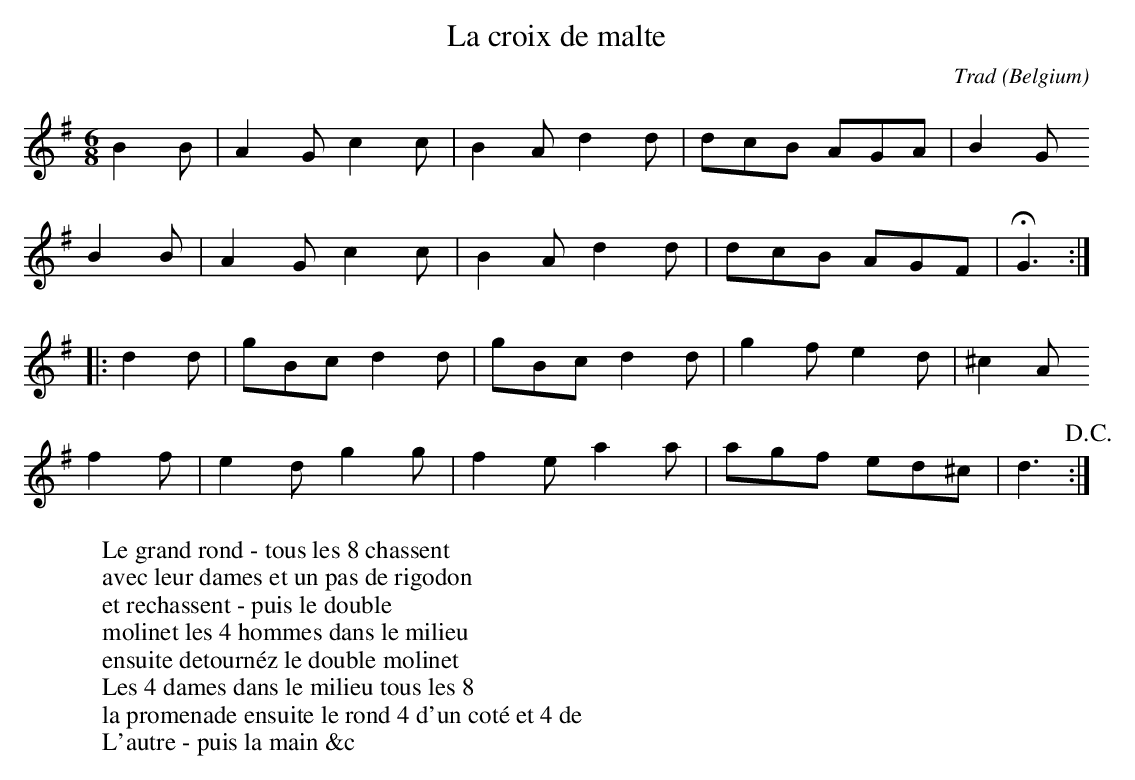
X:1
T:La croix de malte
C:Trad
O:Belgium
M:6/8
L:1/8
K:Gmaj
B2B|A2G c2c|B2A d2d|dcB AGA|B2G
B2B|A2G c2c|B2A d2d|dcB AGF|!fermata!G3:|
|:d2d|gBc d2d|gBc d2d|g2f e2d|^c2A
f2f|e2d g2g|f2e a2a|agf ed^c|d3!D.C.!:|]
W:Le grand rond - tous les 8 chassent
W:avec leur dames et un pas de rigodon
W:et rechassent - puis le double
W:molinet les 4 hommes dans le milieu
W:ensuite detournéz le double molinet
W:Les 4 dames dans le milieu tous les 8
W: la promenade ensuite le rond 4 d'un coté et 4 de
W:L'autre - puis la main &c
